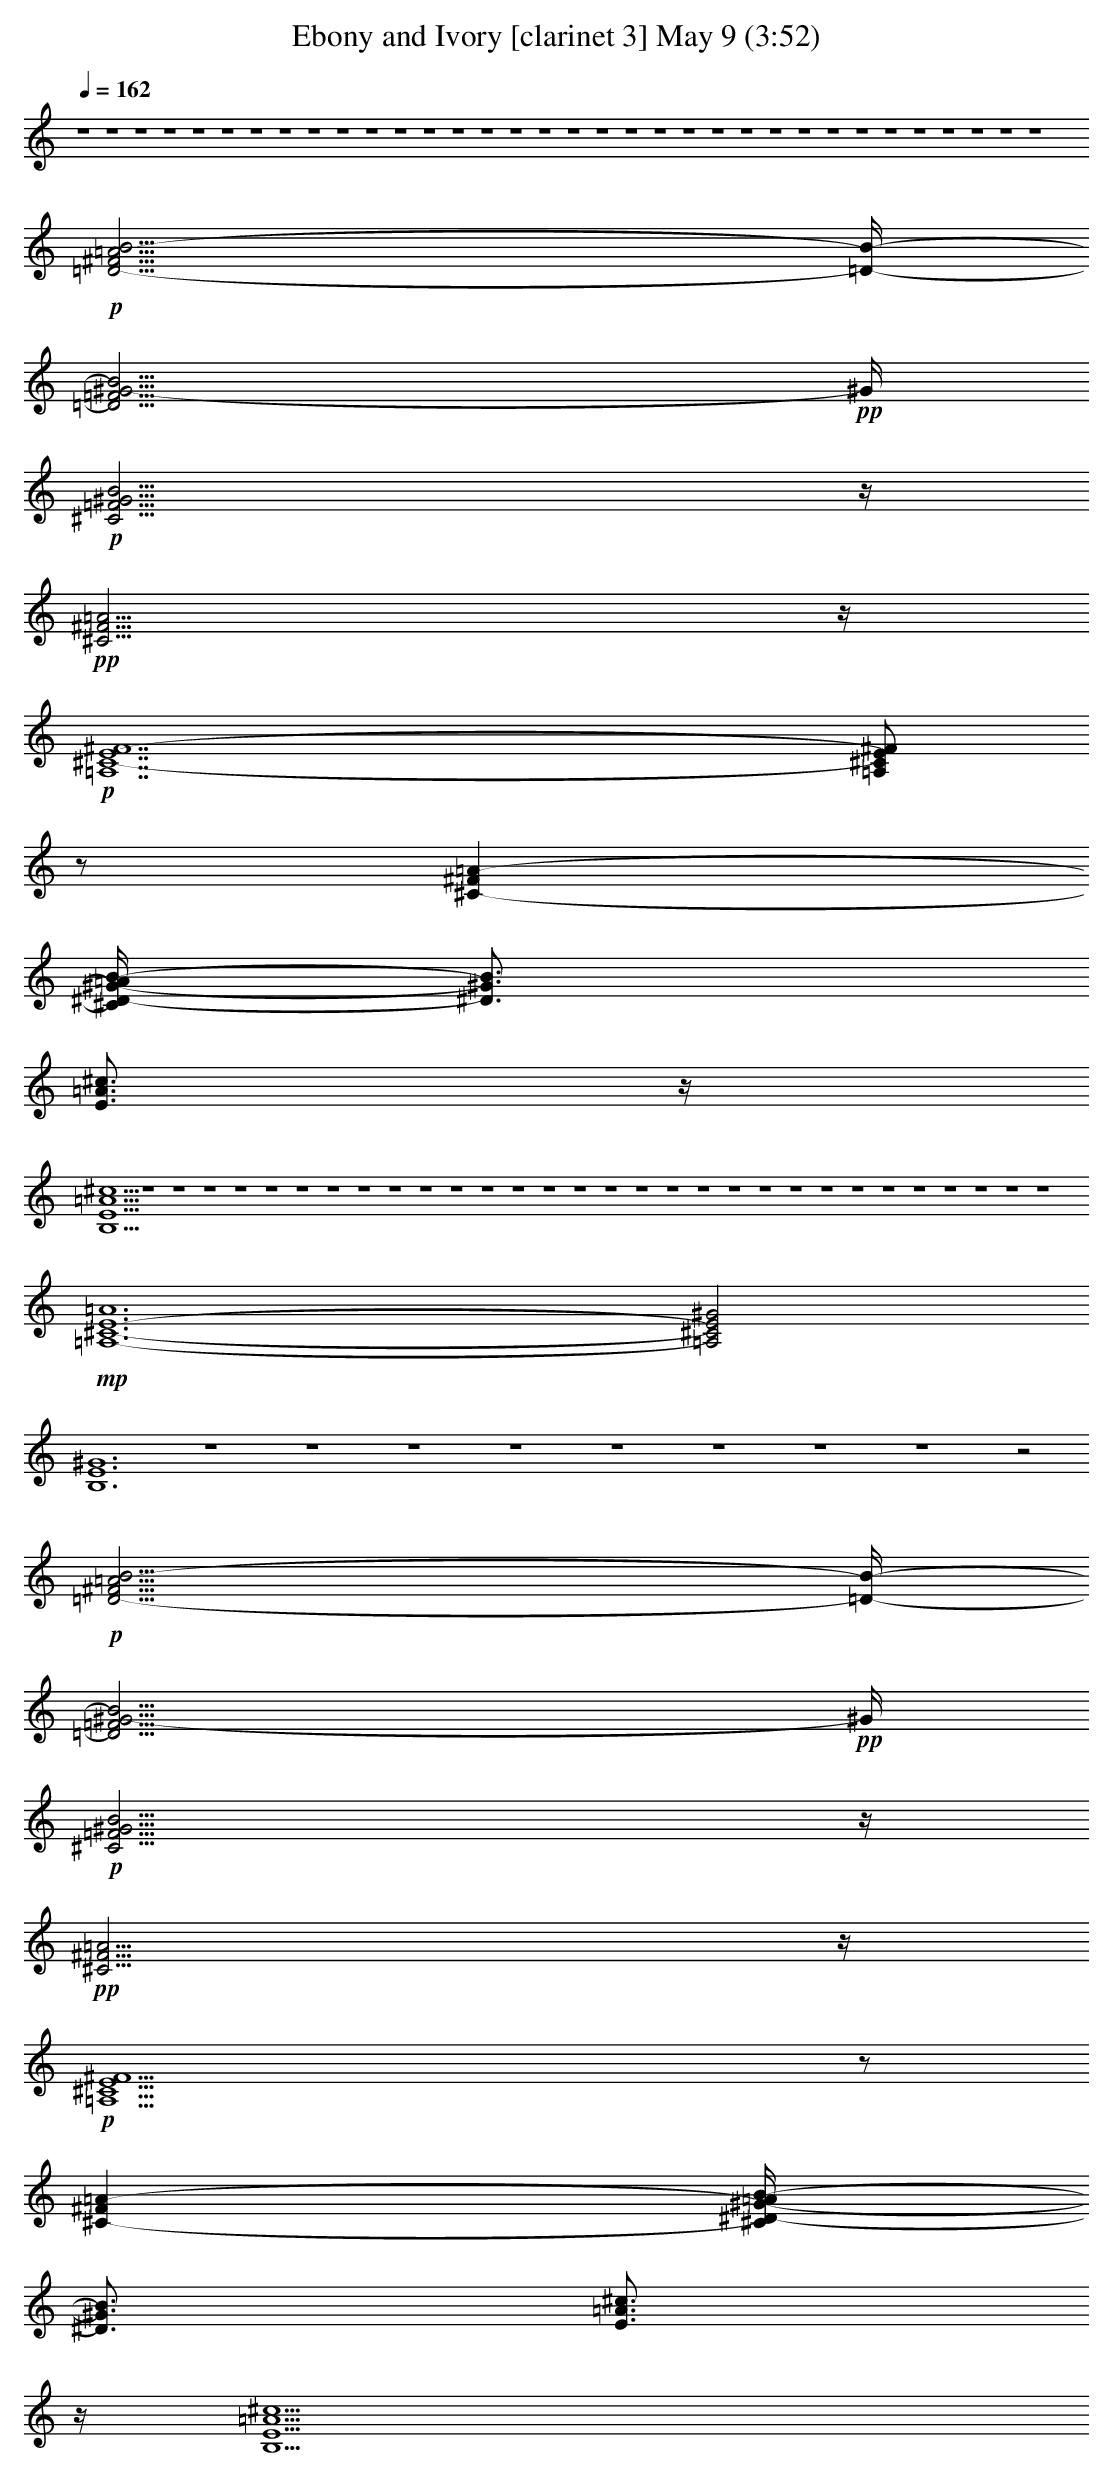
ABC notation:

X:1
T: Ebony and Ivory [clarinet 3] May 9 (3:52)
L: 1/4
K: C
Q: 1/4=162
z4 z4 z4 z4 z4 z4 z4 z4 z4 z4 z4 z4 z4 z4 z4 z4 z4 z4 z4 z4 z4 z4 z4 z4 z4 z4 z4 z4 z4 z4 z4 z4 z4 z4
+p+ [=D15/4-^F15/4=A15/4B15/4-]
[=D/4-B/4-]
[=D15/4=F15/4^G15/4-B15/4]
+pp+ ^G/4
+p+ [^C15/4=F15/4^G15/4B15/4]
z/4
+pp+ [^C15/4^F15/4=A15/4]
z/4
+p+ [=A,7^C7-E7^F7-]
[=A,/2^C/2E/2^F/2]
z/2
[^C-^F=A-]
[^C/4^D/4-^G/4-=A/4B/4-]
[^D3/4^G3/4B3/4]
[E3/4=A3/4^c3/4]
z/4
[B,5E5=A5^c5]
z4 z4 z4 z4 z4 z4 z4 z4 z4 z4 z4 z4 z4 z4 z4 z4 z4 z4 z4 z4 z4 z4 z4 z4 z4 z4 z4 z4 z4 z4
+mp+ [=A,6-^C6-E6-=A6]
[=A,2^C2E2^G2]
[B,6E6^G6]
z4 z4 z4 z4 z4 z4 z4 z4 z2
+p+ [=D15/4-^F15/4=A15/4B15/4-]
[=D/4-B/4-]
[=D15/4=F15/4^G15/4-B15/4]
+pp+ ^G/4
+p+ [^C15/4=F15/4^G15/4B15/4]
z/4
+pp+ [^C15/4^F15/4=A15/4]
z/4
+p+ [=A,15/2^C15/2E15/2^F15/2]
z/2
[^C-^F=A-]
[^C/4^D/4-^G/4-=A/4B/4-]
[^D3/4^G3/4B3/4]
[E3/4=A3/4^c3/4]
z/4
[B,5E5=A5^c5]
